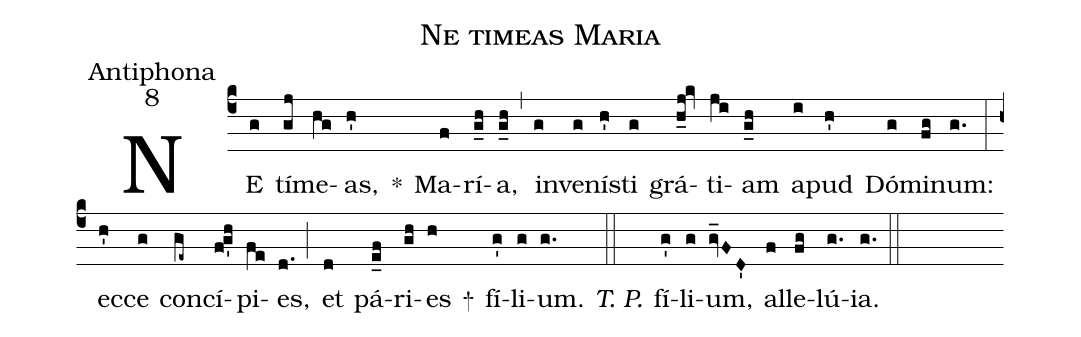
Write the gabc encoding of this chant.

name:Ne timeas Maria;
office-part:Antiphona;
mode:8;
%%
(c4) NE(g) tí(gj)me(hg)as,(h') *() Ma(f)rí(g_h)a,(g_h) (,) in(g)ve(g)ní(h')sti(g) grá(h_j!kv)ti(ji)am(g_h) a(i)pud(h') Dó(g)mi(fg)num:(g.) (:) ec(h')ce(g) con(ge~)cí(f!g'h)pi(fe)es,(d.) (;) et(d) pá(e_f)ri(gh)es(h) +() fí(g')li(g)um.(g.) <i>T. P.</i>(::) fí(g')li(g)um,(gv_FD') al(f)le(fg)lú(g.)ia.(g.) (::)
